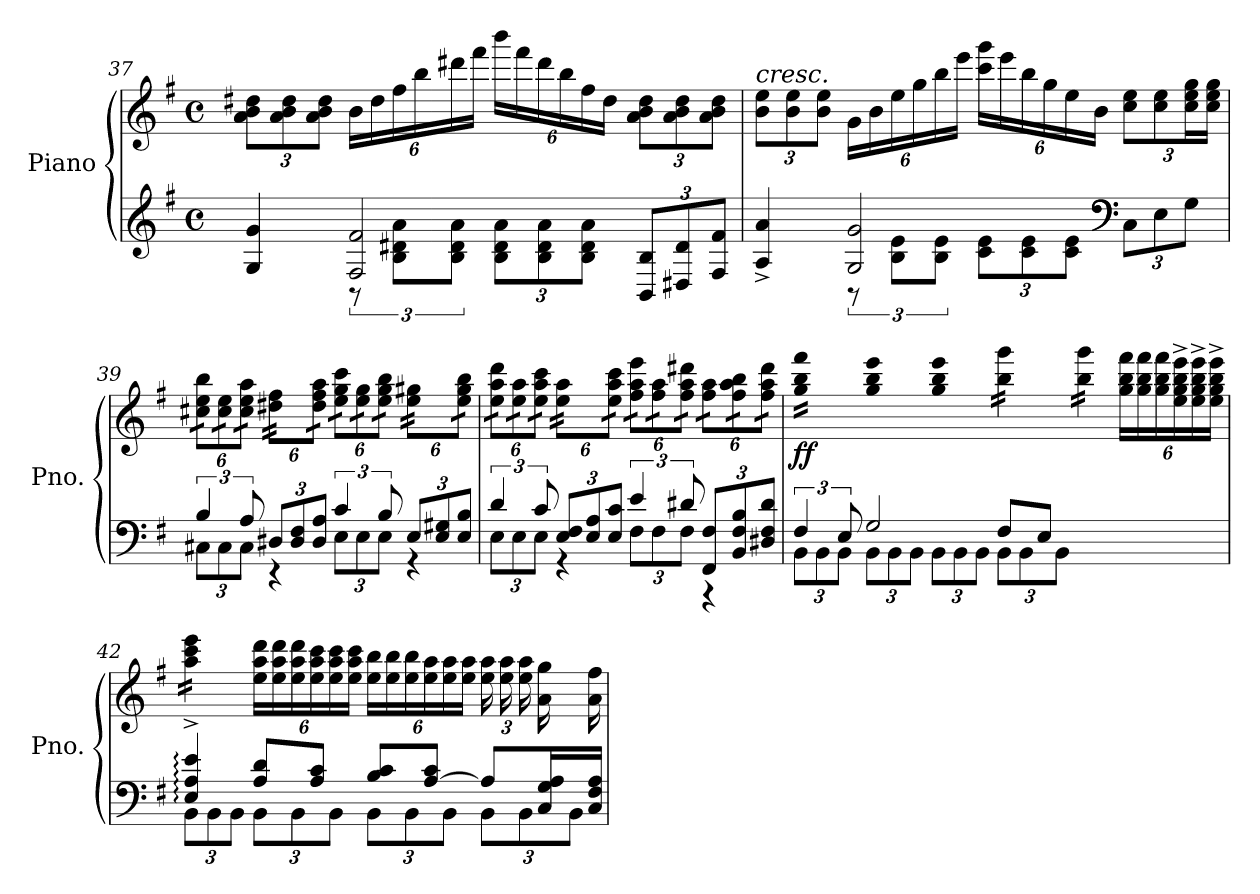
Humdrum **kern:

**kern	**kern	**dynam
*part1	*part1	*part1
*staff2	*staff1	*staff1/2
*I"Piano	*	*
*I'Pno.	*	*
*clefG2	*clefG2	*
*k[f#]	*k[f#]	*
*M4/4	*M4/4	*
*met(c)	*met(c)	*
=37	=37	=37
*^	*	*
*	*	*Xbrackettup	*
4G/ 4g/	4ryy	12a\ 12b\ 12dd#X\L	.
.	.	12a\ 12b\ 12dd#\	.
.	.	12a\ 12b\ 12dd#\J	.
2F#/ 2f#/	12r	24b\LL	.
.	.	24dd#\	.
.	12B\ 12d#X\ 12a\L	24ff#\	.
.	.	24bb\	.
.	12B\ 12d#\ 12a\J	24ddd#X\	.
.	.	24fff#\JJ	.
*	*Xbrackettup	*	*
.	12B\ 12d#\ 12a\L	24bbb\LL	.
.	.	24fff#\	.
.	12B\ 12d#\ 12a\	24ddd#\	.
.	.	24bb\	.
.	12B\ 12d#\ 12a\J	24ff#\	.
.	.	24dd#\JJ	.
12BB/ 12B/L	4ryy	12a\ 12b\ 12dd#\L	.
12D#X/ 12d#/	.	12a\ 12b\ 12dd#\	.
12F#/ 12f#/J	.	12a\ 12b\ 12dd#\J	.
=38	=38	=38	=38
!	!	!LO:TX:i:t=cresc.	!
4A/^ 4a/^	4ryy	12b\ 12ee\L	.
.	.	12b\ 12ee\	.
.	.	12b\ 12ee\J	.
*	*brackettup	*	*
2G/ 2g/	12r	24g\LL	.
.	.	24b\	.
.	12B\ 12e\L	24ee\	.
.	.	24gg\	.
.	12B\ 12e\J	24bb\	.
.	.	24eee\JJ	.
*	*Xbrackettup	*	*
.	12c\ 12e\L	24ccc\ 24ggg\LL	.
.	.	24eee\	.
.	12c\ 12e\	24bb\	.
.	.	24gg\	.
.	12c\ 12e\J	24ee\	.
.	.	24b\JJ	.
*clefF4	*	*	*
12C\L	4ryy	12cc\ 12ee\L	.
12E\	.	12cc\ 12ee\	.
12G\J	.	24cc\ 24ee\ 24gg\L	.
.	.	24cc\ 24ee\ 24gg\JJ	.
=39	=39	=39	=39
*brackettup	*Xbrackettup	*	*
*	*	*tremolo	*
6B/	12C#X\L	24cc#X\ 24ee\ 24bb\LL	.
.	.	24cc#X\ 24ee\ 24bb\	.
.	12C#\	24cc#\ 24ee\	.
.	.	24cc#\ 24ee\	.
12A/	12C#\J	24cc#\ 24ee\ 24aa\	.
.	.	24cc#\ 24ee\ 24aa\JJ	.
12D#X/L	4r	24dd#X\ 24ff#\LL	.
.	.	24dd#X\ 24ff#\	.
12D#/ 12F#/	.	24dd#\ 24ff#\	.
.	.	24dd#\ 24ff#\	.
12D#/ 12A/J	.	24dd#\ 24ff#\ 24aa\	.
.	.	24dd#\ 24ff#\ 24aa\JJ	.
*brackettup	*Xbrackettup	*	*
6c/	12E\L	24ee\ 24gg\ 24ccc\LL	.
.	.	24ee\ 24gg\ 24ccc\	.
.	12E\	24ee\ 24gg\	.
.	.	24ee\ 24gg\	.
12B/	12E\J	24ee\ 24gg\ 24bb\	.
.	.	24ee\ 24gg\ 24bb\JJ	.
12E/L	4r	24ee\ 24gg#X\LL	.
.	.	24ee\ 24gg#X\	.
12E/ 12G#X/	.	24ee\ 24gg#\	.
.	.	24ee\ 24gg#\	.
12E/ 12B/J	.	24ee\ 24gg#\ 24bb\	.
.	.	24ee\ 24gg#\ 24bb\JJ	.
=40	=40	=40	=40
*brackettup	*Xbrackettup	*	*
6d/	12E\L	24ee\ 24aa\ 24ddd\LL	.
.	.	24ee\ 24aa\ 24ddd\	.
.	12E\	24ee\ 24aa\	.
.	.	24ee\ 24aa\	.
12c/	12E\J	24ee\ 24aa\ 24ccc\	.
.	.	24ee\ 24aa\ 24ccc\JJ	.
12E/ 12F#/L	4r	24ee\ 24aa\LL	.
.	.	24ee\ 24aa\	.
12E/ 12A/	.	24ee\ 24aa\	.
.	.	24ee\ 24aa\	.
12E/ 12c/J	.	24ee\ 24aa\ 24ccc\	.
.	.	24ee\ 24aa\ 24ccc\JJ	.
*brackettup	*Xbrackettup	*	*
6e/	12F#\L	24ff#\ 24aa\ 24eee\LL	.
.	.	24ff#\ 24aa\ 24eee\	.
.	12F#\	24ff#\ 24aa\	.
.	.	24ff#\ 24aa\	.
12d#X/	12F#\J	24ff#\ 24aa\ 24ddd#X\	.
.	.	24ff#\ 24aa\ 24ddd#X\JJ	.
12FF#/ 12F#/L	4r	24ff#\ 24aa\LL	.
.	.	24ff#\ 24aa\	.
12BB/ 12F#/ 12B/	.	24ff#\ 24aa\ 24bb\	.
.	.	24ff#\ 24aa\ 24bb\	.
12D#X/ 12F#/ 12d#/J	.	24ff#\ 24aa\ 24ddd#\	.
.	.	24ff#\ 24aa\ 24ddd#\JJ	.
=41	=41	=41	=41
*brackettup	*Xbrackettup	*brackettup	*
!	!	!	!LO:DY:b
6F#/	12BB\L	24gg\ 24bb\ 24fff#\LL	ff
.	.	24gg\ 24bb\ 24fff#\	.
.	12BB\	24gg\ 24bb\ 24fff#\	.
.	.	24gg\ 24bb\ 24fff#\JJ	.
12E/	12BB\J	24gg\ 24bb\ 24eee\	.
.	.	24gg\ 24bb\ 24eee\	.
2G/	12BB\L	24bb\ 24ggg\LL	.
.	.	24bb\ 24ggg\	.
.	12BB\	24bb\ 24ggg\	.
.	.	24bb\ 24ggg\	.
.	12BB\J	24bb\ 24ggg\	.
.	.	24bb\ 24ggg\JJ	.
.	12BB\L	24bb\ 24ggg\LL	.
.	.	24bb\ 24ggg\	.
.	12BB\	24bb\ 24ggg\	.
.	.	24bb\ 24ggg\	.
.	12BB\J	24bb\ 24ggg\	.
.	.	24bb\ 24ggg\JJ	.
*	*	*Xbrackettup	*
8F#/L	12BB\L	24gg\ 24bb\ 24fff#\LL	.
.	.	24gg\ 24bb\ 24fff#\	.
.	12BB\	24gg\ 24bb\ 24fff#\	.
8E/J	.	24ee\^ 24gg\^ 24bb\^ 24eee\^	.
.	12BB\J	24ee\^ 24gg\^ 24bb\^ 24eee\^	.
.	.	24ee\^ 24gg\^ 24bb\^ 24eee\^JJ	.
=42	=42	=42	=42
4E/:^ 4A/:^ 4e/:^	12BB\L	24aa\ 24ccc\ 24eee\LL	.
.	.	24aa\ 24ccc\ 24eee\	.
.	12BB\	24aa\ 24ccc\ 24eee\	.
.	.	24aa\ 24ccc\ 24eee\	.
.	12BB\J	24aa\ 24ccc\ 24eee\	.
.	.	24aa\ 24ccc\ 24eee\JJ	.
8A/ 8d/L	12BB\L	24ee\ 24aa\ 24ddd\LL	.
.	.	24ee\ 24aa\ 24ddd\	.
.	12BB\	24ee\ 24aa\ 24ddd\	.
8A/ 8c/J	.	24ee\ 24aa\ 24ccc\	.
.	12BB\J	24ee\ 24aa\ 24ccc\	.
.	.	24ee\ 24aa\ 24ccc\JJ	.
8B/ 8c/L	12BB\L	24ee\ 24bb\LL	.
.	.	24ee\ 24bb\	.
.	12BB\	24ee\ 24bb\	.
[8A/ 8c/J	.	24ee\ 24aa\	.
.	12BB\J	24ee\ 24aa\	.
.	.	24ee\ 24aa\JJ	.
8A/L]	12BB\L	24ee\ 24aa\LL	.
.	.	24ee\ 24aa\	.
.	12BB\	24ee\ 24aa\	.
*	*	*Xtremolo	*
16C/ 16G/ 16A/L	.	16a\ 16gg\L	.
.	12BB\J	.	.
16C/ 16F#/ 16A/JJ	.	16a\ 16ff#\JJ	.
*v	*v	*	*
=	=	=
*-	*-	*-
